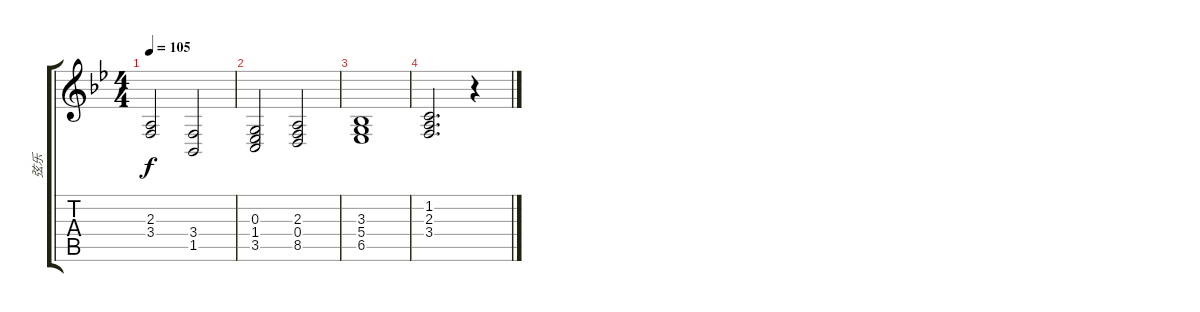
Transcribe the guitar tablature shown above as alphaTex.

\track ("弦乐" "弦乐") {instrument stringensemble1}
\staff {score tabs}
\tuning (E4 B3 G3 D3 A2 E2) {hide}
\ts (4 4)
\tempo 105
\clef g2
\ks bb
(2.3 3.4).2{dy f} (3.4 1.5).2 |
(0.3 1.4 3.5).2 (2.3 0.4 8.5).2 |
(3.3 5.4 6.5).1 |
(1.2 2.3 3.4).2{d} r.4
